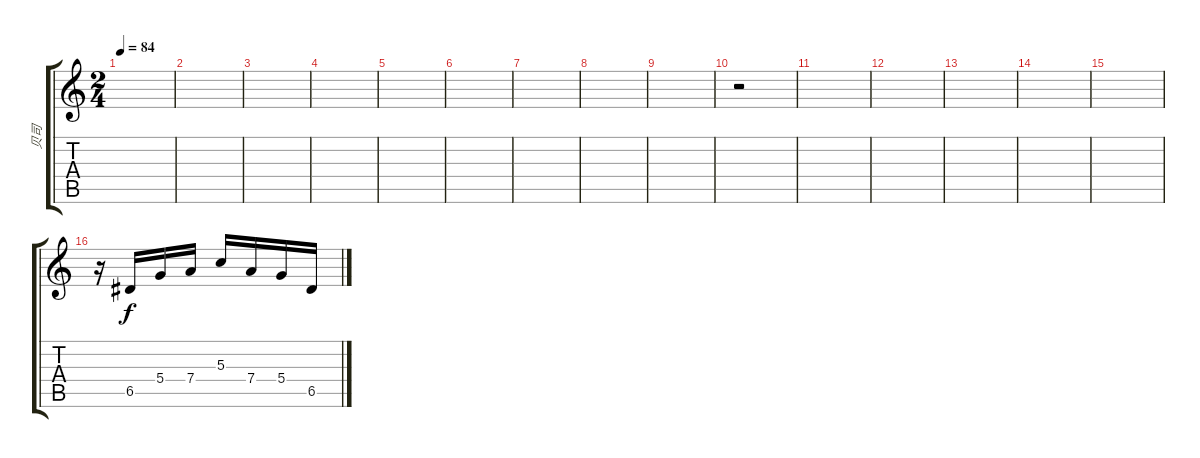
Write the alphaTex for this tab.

\track ("贝司" "贝司") {instrument acousticbass}
\staff {score tabs}
\tuning (E4 B3 G3 D3 A2 E2) {hide}
\ts (2 4)
\tempo 84
\clef g2
\ks c
|
|
|
|
|
|
|
|
|
r.2 |
|
|
|
|
|
r.16 6.5.16 5.4.16 7.4.16 5.3.16 7.4.16 5.4.16 6.5.16
